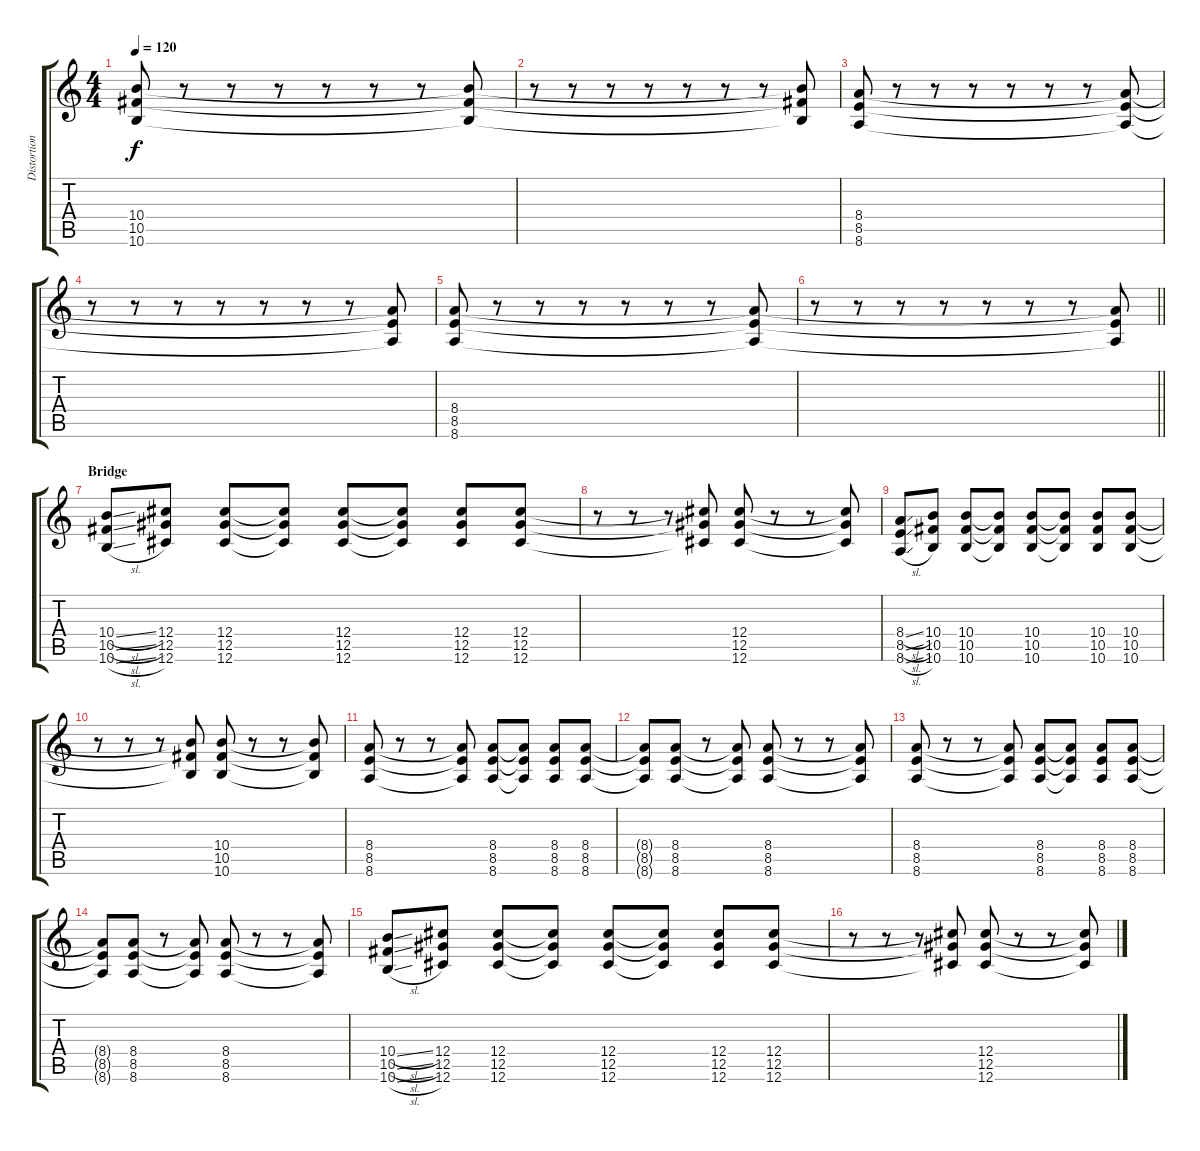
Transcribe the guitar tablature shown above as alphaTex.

\track ("Distortion" "Distortion") {instrument distortionguitar}
\staff {score tabs}
\tuning (Eb4 Bb3 Gb3 Db3 Ab2 Db2) {hide}
\ts (4 4)
\tempo 120
\clef g2
\ks c
(10.4 10.5 10.6).8{dy f} r.8 r.8 r.8 r.8 r.8 r.8 (10.4{t} 10.5{t} 10.6{t}).8 |
r.8 r.8 r.8 r.8 r.8 r.8 r.8 (10.4{t} 10.5{t} 10.6{t}).8 |
(8.4 8.5 8.6).8 r.8 r.8 r.8 r.8 r.8 r.8 (8.4{t} 8.5{t} 8.6{t}).8 |
r.8 r.8 r.8 r.8 r.8 r.8 r.8 (8.4{t} 8.5{t} 8.6{t}).8 |
(8.4 8.5 8.6).8 r.8 r.8 r.8 r.8 r.8 r.8 (8.4{t} 8.5{t} 8.6{t}).8 |
\barLineRight lightlight
r.8 r.8 r.8 r.8 r.8 r.8 r.8 (8.4{t} 8.5{t} 8.6{t}).8 |
\section ("" "Bridge")
(10.4{sl} 10.5{sl} 10.6{sl}).8 (12.4 12.5 12.6).8 (12.4 12.5 12.6).8 (12.4{t} 12.5{t} 12.6{t}).8 (12.4 12.5 12.6).8 (12.4{t} 12.5{t} 12.6{t}).8 (12.4 12.5 12.6).8 (12.4 12.5 12.6).8 |
r.8 r.8 r.8 (12.4{t} 12.5{t} 12.6{t}).8 (12.4 12.5 12.6).8 r.8 r.8 (12.4{t} 12.5{t} 12.6{t}).8 |
(8.4{sl} 8.5{sl} 8.6{sl}).8 (10.4 10.5 10.6).8 (10.4 10.5 10.6).8 (10.4{t} 10.5{t} 10.6{t}).8 (10.4 10.5 10.6).8 (10.4{t} 10.5{t} 10.6{t}).8 (10.4 10.5 10.6).8 (10.4 10.5 10.6).8 |
r.8 r.8 r.8 (10.4{t} 10.5{t} 10.6{t}).8 (10.4 10.5 10.6).8 r.8 r.8 (10.4{t} 10.5{t} 10.6{t}).8 |
(8.4 8.5 8.6).8 r.8 r.8 (8.4{t} 8.5{t} 8.6{t}).8 (8.4 8.5 8.6).8 (8.4{t} 8.5{t} 8.6{t}).8 (8.4 8.5 8.6).8 (8.4 8.5 8.6).8 |
(8.4{t} 8.5{t} 8.6{t}).8 (8.4 8.5 8.6).8 r.8 (8.4{t} 8.5{t} 8.6{t}).8 (8.4 8.5 8.6).8 r.8 r.8 (8.4{t} 8.5{t} 8.6{t}).8 |
(8.4 8.5 8.6).8 r.8 r.8 (8.4{t} 8.5{t} 8.6{t}).8 (8.4 8.5 8.6).8 (8.4{t} 8.5{t} 8.6{t}).8 (8.4 8.5 8.6).8 (8.4 8.5 8.6).8 |
(8.4{t} 8.5{t} 8.6{t}).8 (8.4 8.5 8.6).8 r.8 (8.4{t} 8.5{t} 8.6{t}).8 (8.4 8.5 8.6).8 r.8 r.8 (8.4{t} 8.5{t} 8.6{t}).8 |
(10.4{sl} 10.5{sl} 10.6{sl}).8 (12.4 12.5 12.6).8 (12.4 12.5 12.6).8 (12.4{t} 12.5{t} 12.6{t}).8 (12.4 12.5 12.6).8 (12.4{t} 12.5{t} 12.6{t}).8 (12.4 12.5 12.6).8 (12.4 12.5 12.6).8 |
r.8 r.8 r.8 (12.4{t} 12.5{t} 12.6{t}).8 (12.4 12.5 12.6).8 r.8 r.8 (12.4{t} 12.5{t} 12.6{t}).8
